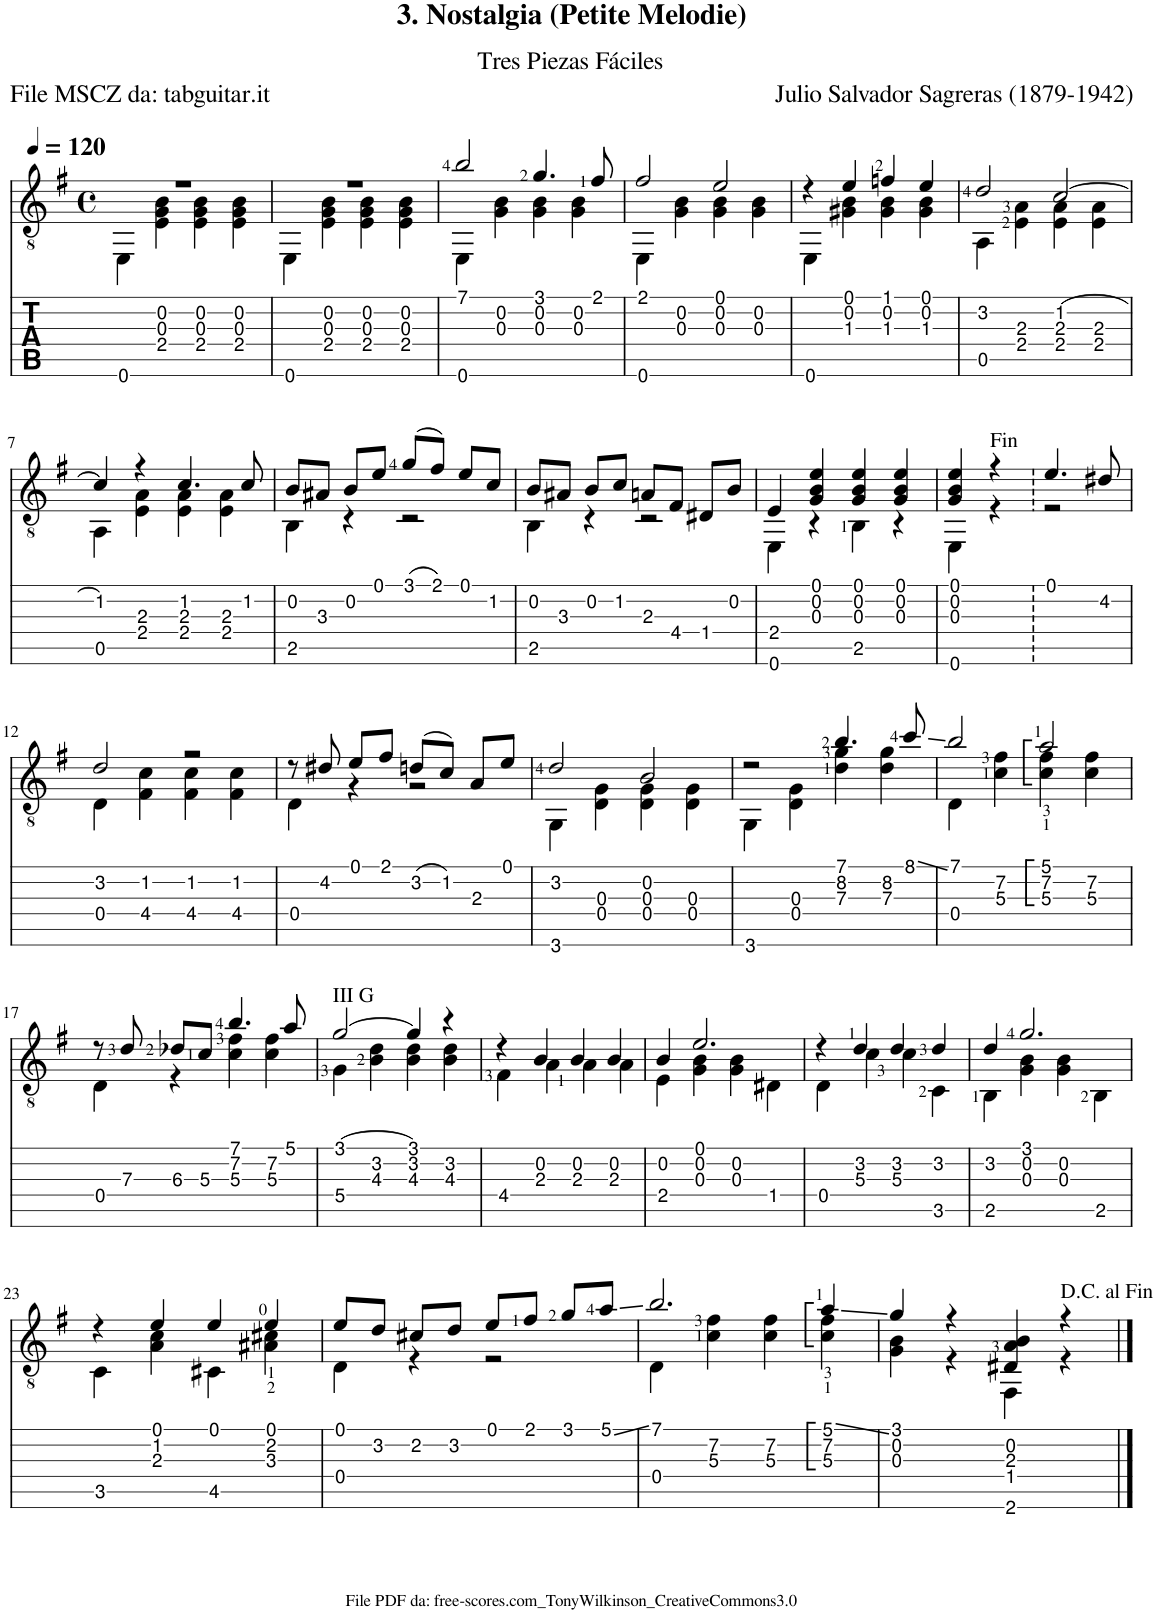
**kern	**kern
*part1	*part1
*staff2	*staff1
*I"Guitar	*
*I'Guit.	*
*stria6	*
*	*clefGv2
*k[f#]	*k[f#]
*M4/4	*M4/4
*met(c)	*met(c)
*MM120	*MM120
=1	=1
*^	*^
1r	4EE	1r	4EE\
.	4E 4G 4B	.	4E\ 4G\ 4B\
.	4E 4G 4B	.	4E\ 4G\ 4B\
.	4E 4G 4B	.	4E\ 4G\ 4B\
=2	=2	=2	=2
1r	4EE	1r	4EE\
.	4E 4G 4B	.	4E\ 4G\ 4B\
.	4E 4G 4B	.	4E\ 4G\ 4B\
.	4E 4G 4B	.	4E\ 4G\ 4B\
=3	=3	=3	=3
2b	4EE	2b/	4EE\
.	4G 4B	.	4G\ 4B\
4.g	4G 4B	4.g/	4G\ 4B\
.	4G 4B	.	4G\ 4B\
8f#	.	8f#/	.
=4	=4	=4	=4
2f#	4EE	2f#/	4EE\
.	4G 4B	.	4G\ 4B\
2e	4G 4B	2e/	4G\ 4B\
.	4G 4B	.	4G\ 4B\
=5	=5	=5	=5
4r	4EE	4r	4EE\
4e	4G# 4B	4e/	4G#X\ 4B\
4f	4G# 4B	4fn/	4G#\ 4B\
4e	4G# 4B	4e/	4G#\ 4B\
=6	=6	=6	=6
2d	4AA	2d/	4AA\
.	4E 4A	.	4E\ 4A\
[2c	4E 4A	[2c/	4E\ 4A\
.	4E 4A	.	4E\ 4A\
!!LO:LB:g=z	!!
=7	=7	=7	=7
4c]	4AA	4c/]	4AA\
4r	4E 4A	4r	4E\ 4A\
4.c	4E 4A	4.c/	4E\ 4A\
.	4E 4A	.	4E\ 4A\
8c	.	8c/	.
=8	=8	=8	=8
8BL	4BB	8B/L	4BB\
8A#J	.	8A#X/J	.
8BL	4r	8B/L	4r
8eJ	.	8e/J	.
8gL	2r	(8g/L	2r
8f#J	.	8f#/J)	.
8eL	.	8e/L	.
8cJ	.	8c/J	.
=9	=9	=9	=9
8BL	4BB	8B/L	4BB\
8A#J	.	8A#X/J	.
8BL	4r	8B/L	4r
8cJ	.	8c/J	.
8AL	2r	8An/L	2r
8F#J	.	8F#/J	.
8D#L	.	8D#X/L	.
8BJ	.	8B/J	.
=10	=10	=10	=10
4E	4EE	4E/	4EE\
4G 4B 4e	4r	4G/ 4B/ 4e/	4r
4G 4B 4e	4BB	4G/ 4B/ 4e/	4BB\
4G 4B 4e	4r	4G/ 4B/ 4e/	4r
=11	=11	=11	=11
4G 4B 4e	4EE	4G/ 4B/ 4e/	4EE\
!	!	!LO:TX:a:t=Fin	!
4r	4r	4r	4r
4.e	2r	4.e/	2r
8d#	.	8d#X/	.
!!LO:LB:g=z	!!
=12	=12	=12	=12
2d	4D	2d/	4D\
.	4F# 4c	.	4F#\ 4c\
2r	4F# 4c	2r	4F#\ 4c\
.	4F# 4c	.	4F#\ 4c\
=13	=13	=13	=13
8r	4D	8r	4D\
8d#	.	8d#X/	.
8eL	4r	8e/L	4r
8f#J	.	8f#/J	.
8dL	2r	(8dn/L	2r
8cJ	.	8c/J)	.
8AL	.	8A/L	.
8eJ	.	8e/J	.
=14	=14	=14	=14
2d	4GG	2d/	4GG\
.	4D 4G	.	4D\ 4G\
2B	4D 4G	2B/	4D\ 4G\
.	4D 4G	.	4D\ 4G\
=15	=15	=15	=15
2r	4GG	2r	4GG\
.	4D 4G	.	4D\ 4G\
4.b	4d 4g	4.b/	4d\ 4g\
.	4d 4g	.	4d\ 4g\
8cc	.	8cc/	.
=16	=16	=16	=16
2b	4D	2b/	4D\
.	4c 4f#	.	4c\ 4f#\
2a::	4c 4f#	2a::/	4c\ 4f#\
.	4c 4f#	.	4c\ 4f#\
!!LO:LB:g=z	!!
=17	=17	=17	=17
8r	4D	8r	4D\
8d	.	8d/	.
8d-L	4r	8d-X/L	4r
8cJ	.	8c/J	.
4.b	4c 4f#	4.b/	4c\ 4f#\
.	4c 4f#	.	4c\ 4f#\
8a	.	8a/	.
=18	=18	=18	=18
!	!	!LO:TX:a:t=III G	!
[2g	4G	[2g/	4G\
.	4B 4d	.	4B\ 4d\
4g]	4B 4d	4g/]	4B\ 4d\
4r	4B 4d	4r	4B\ 4d\
=19	=19	=19	=19
4r	4F#	4r	4F#\
4B	4A	4B/	4A\
4B	4A	4B/	4A\
4B	4A	4B/	4A\
=20	=20	=20	=20
4B	4E	4B/	4E\
2.e	4G 4B	2.e/	4G\ 4B\
.	4G 4B	.	4G\ 4B\
.	4D#	.	4D#X\
=21	=21	=21	=21
4r	4D	4r	4D\
4d	4c	4d/	4c\
4d	4c	4d/	4c\
4d	4C	4d/	4C\
=22	=22	=22	=22
4d	4BB	4d/	4BB\
2.g	4G 4B	2.g/	4G\ 4B\
.	4G 4B	.	4G\ 4B\
.	4BB	.	4BB\
!!LO:LB:g=z	!!
=23	=23	=23	=23
4r	4C	4r	4C\
4e	4A 4c	4e/	4A\ 4c\
4e	4C#	4e/	4C#X\
4e	4A# 4c#	4e/	4A#X\ 4c#X\
=24	=24	=24	=24
8eL	4D	8e/L	4D\
8dJ	.	8d/J	.
8c#L	4r	8c#X/L	4r
8dJ	.	8d/J	.
8eL	2r	8e/L	2r
8f#J	.	8f#/J	.
8gL	.	8g/L	.
8aJ	.	8a/J	.
=25	=25	=25	=25
2.b	4D	2.b/	4D\
.	4c 4f#	.	4c\ 4f#\
.	4c 4f#	.	4c\ 4f#\
4a::	4c 4f#	4a::/	4c\ 4f#\
=26	=26	=26	=26
4g	4G 4B	4g/	4G\ 4B\
4r	4r	4r	4r
4D# 4A 4B	4FF#	4D#X/ 4A/ 4B/	4FF#\
!	!	!LO:TX:a:t=D.C. al Fin	!
4r	4r	4r	4r
*v	*v	*	*
*	*v	*v
==	==
*-	*-
